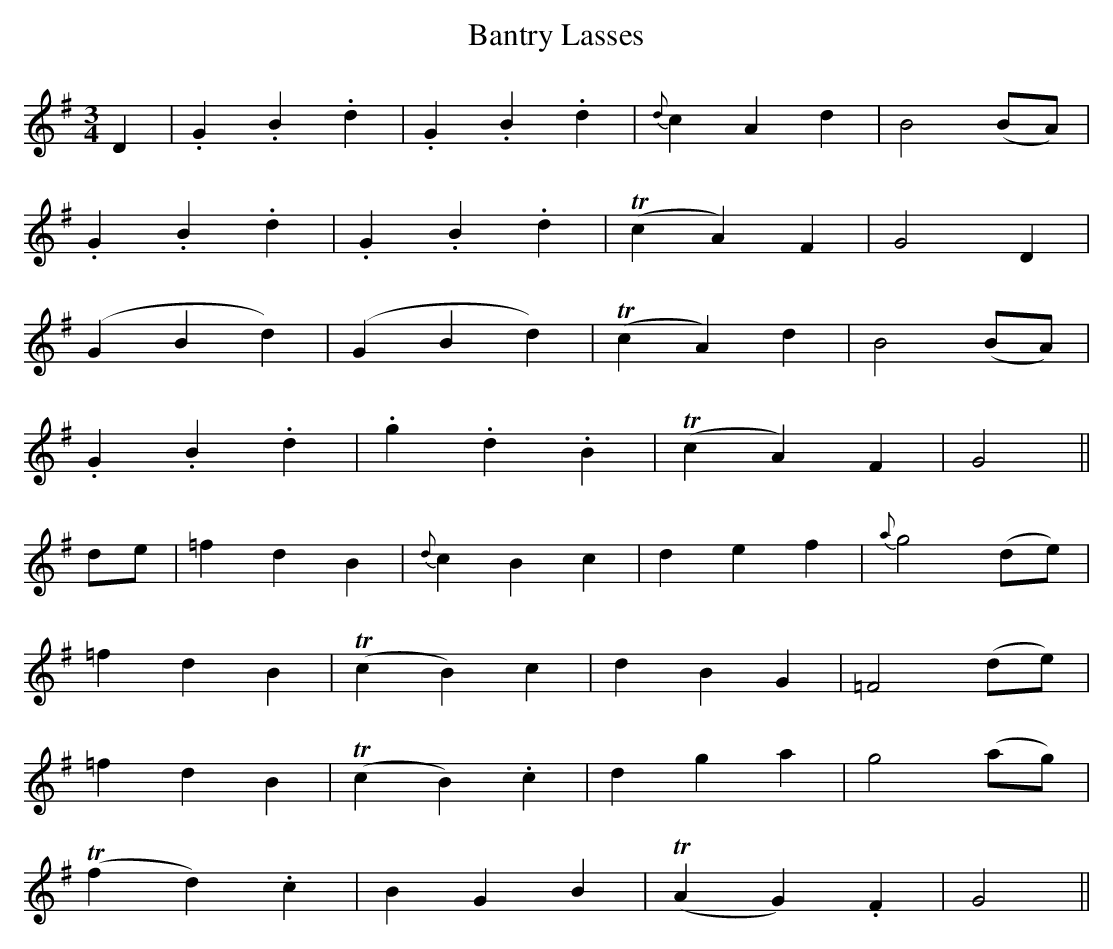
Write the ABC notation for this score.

X:1
T: Bantry Lasses
M:3/4
L:1/8
K:G
D2 | .G2 .B2 .d2 | .G2 .B2 .d2 | {d}c2 A2 d2 | B4 (BA) |
.G2 .B2 .d2 | .G2 .B2 .d2 | (Tc2 A2) F2 | G4 D2 |
(G2 B2 d2) | (G2 B2 d2) | (Tc2 A2) d2 | B4 (BA) |
.G2 .B2 .d2 | .g2 .d2 .B2 | (Tc2 A2) F2 | G4 ||
de | =f2 d2 B2 | {d}c2 B2 c2 | d2 e2 f2 | {a}g4 (de) |
=f2 d2 B2 | (Tc2 B2) c2 | d2 B2 G2 | =F4 (de) |
=f2 d2 B2 | (Tc2 B2) .c2 | d2 g2 a2 | g4 (ag) |
(Tf2 d2) .c2 | B2 G2 B2 | (TA2 G2) .F2 | G4 ||
